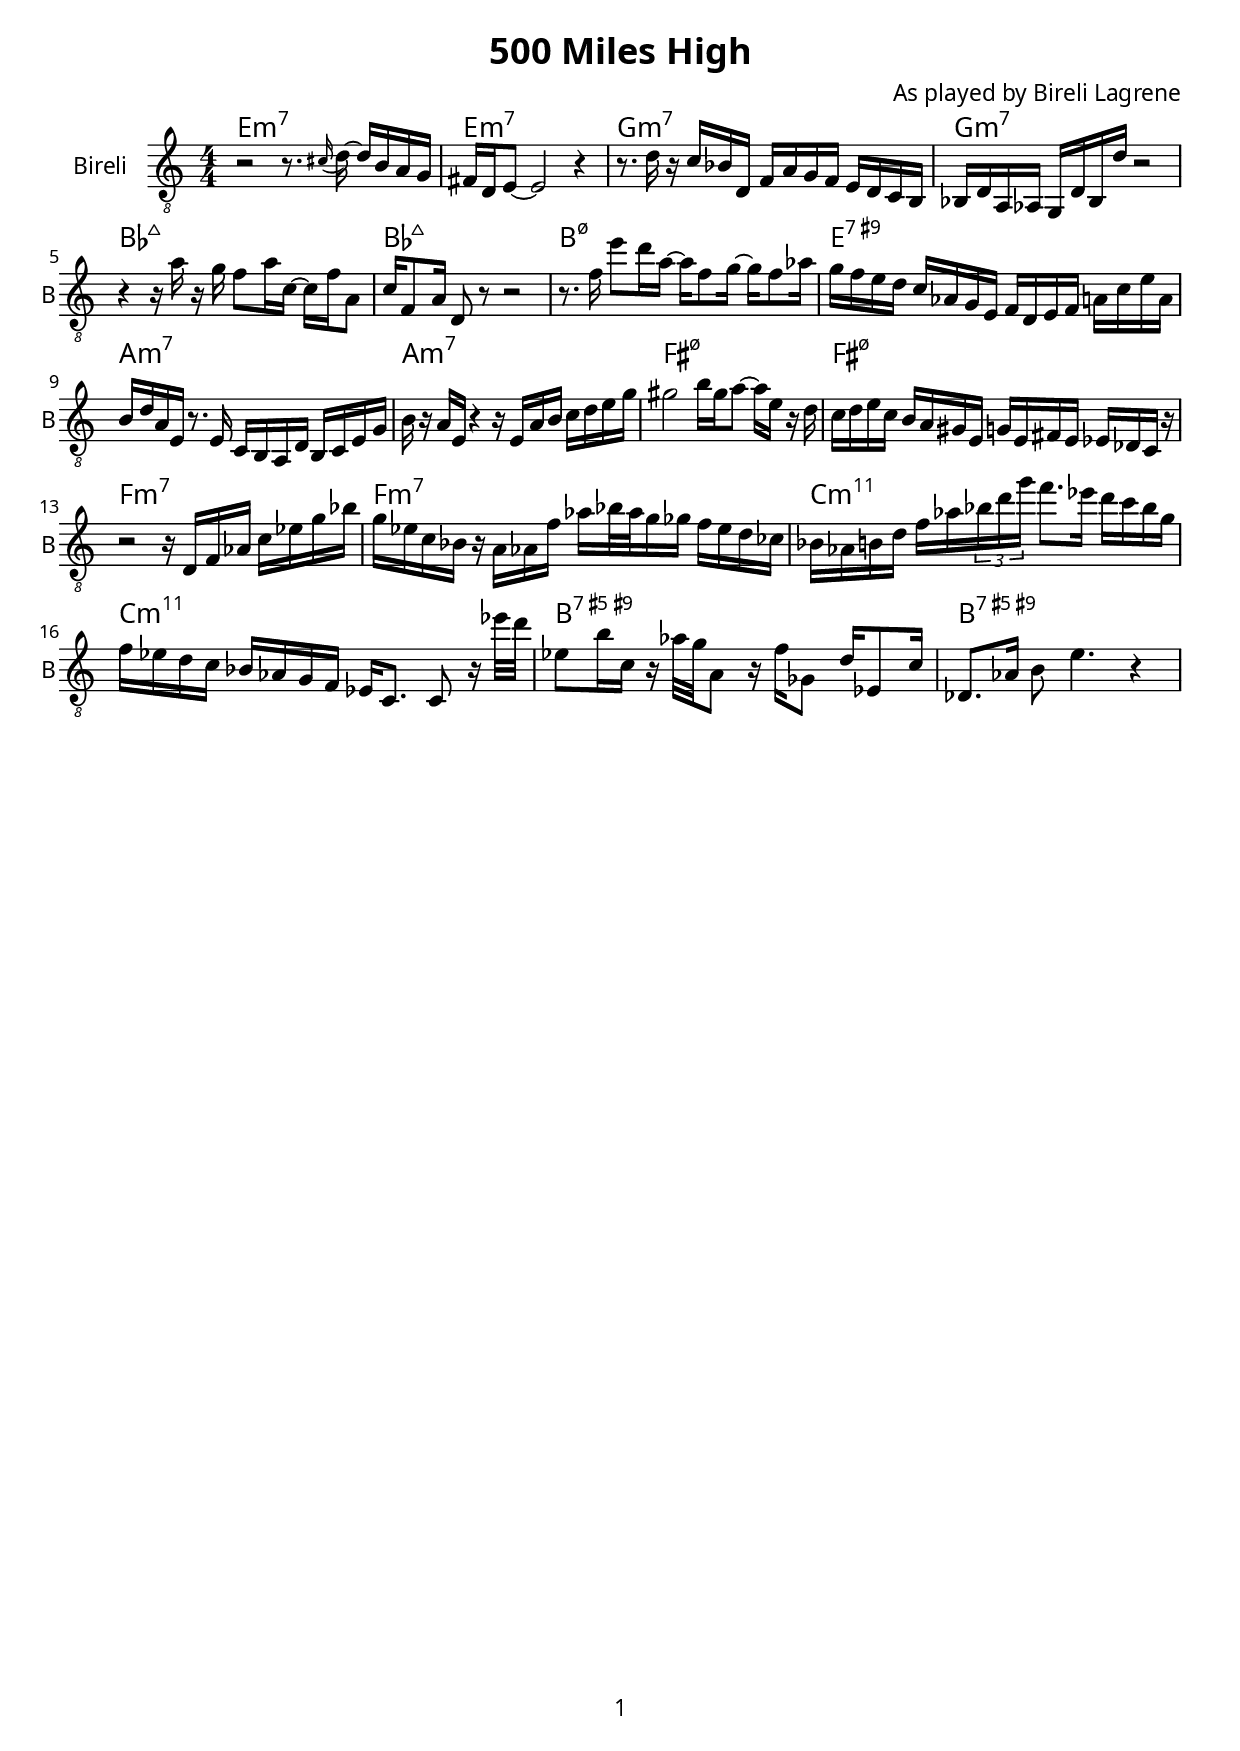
% INITIALIZATION {{{
\version "2.18.2"

\header {
  title = "500 Miles High"
  composer = "As played by Bireli Lagrene"
}

\paper{
  print-first-page-number = ##t
  oddHeaderMarkup = \markup \null
  evenHeaderMarkup = \markup \null
  oddFooterMarkup = \markup {
    \fill-line {
      \on-the-fly \print-page-number-check-first
      \fromproperty #'page:page-number-string
    }
  }
  evenFooterMarkup = \oddFooterMarkup
  #(set-global-staff-size 10)

  myStaffSize = #20
  fonts = #(make-pango-font-tree
  "FontAwesome"
  "FontAwesome"
  "FontAwesome"
  (/ myStaffSize 20))
}

global = {
  \key c \major
  \numericTimeSignature
  \time 4/4
  \set Score.markFormatter = #format-mark-box-alphabet
}
% }}}

% TEMA {{{
accordi=\chordmode{
  e1:m7 | e1:m7 | g1:m7 | g1:m7 | \break
  bes1:maj7 | bes1:maj7 | b1:m7.5- | e1:7.9+ |\break
  a1:m7 | a1:m7 | fis1:m7.5- | fis1:m7.5- |\break
  f1:m7 | f1:m7 | c1:m11 | c1:m11 |
  b1:7.5+.9+ | b1:7.5+.9+ |\break
}

soloBireli={
  r2 r8. \appoggiatura cis16 d16~ d16 b a g | fis d e8~ e2 r4 | 
  r8. d'16 r16 c bes d, f a g f e d c b | bes d a aes g d' bes d' r2 |
  r4 r16 a'16 r16 g f8 a16 c,16~ | c16 f a,8 c16 f,8 a16 d,8 r8 r2|
  r8. f'16 e'8 d16 a16~ a16 f8 g16~ g16 f8 aes16 | g16 f e d c aes g e f d e f a c e a, |
  b d a e r8. e16 c b a d b c e g | b r a e r4 r16 e a b c d e g |
  gis2 b16 gis16 a8~ a16 e r d | c d e c b a gis e g e fis e ees des c r |  
  r2 r16 d f aes c ees g bes | g ees c bes r a aes f' aes bes32 aes g16 ges f ees d ces |
  bes aes b d f aes \tuplet 3/2 {bes d g} f8. ees16 d c bes g | f ees d c bes aes g f ees c8. c8 r16 ees''32 d|
  ees,8 b'16 c, r aes'32 g a,8 r16 f'16 ges,8  d'16 ees,8 c'16 | des,8. aes'16 b8 e4. r4|
}
  % }}}

  % MAIN {{{
  solo = \relative c' {
    \global
    \soloBireli
  }

  chordsPart ={
    \new ChordNames {
      \accordi
    }}

    guitarPart = \new Staff \with {
      instrumentName = "Bireli"
      shortInstrumentName = #"B"
      midiInstrument = "guitar"
    } { \clef "treble_8" \solo }
  %}}}

  % {{{ BOOKS
    \book{
      \bookOutputSuffix "Score"
      \score {
        <<
          \chordsPart
          \guitarPart
        >>
        \layout {
        }
        \midi {
          \context {
            \Score
            tempoWholesPerMinute = #(ly:make-moment 120 4)
          }
        }
      }
    }

  % }}}
